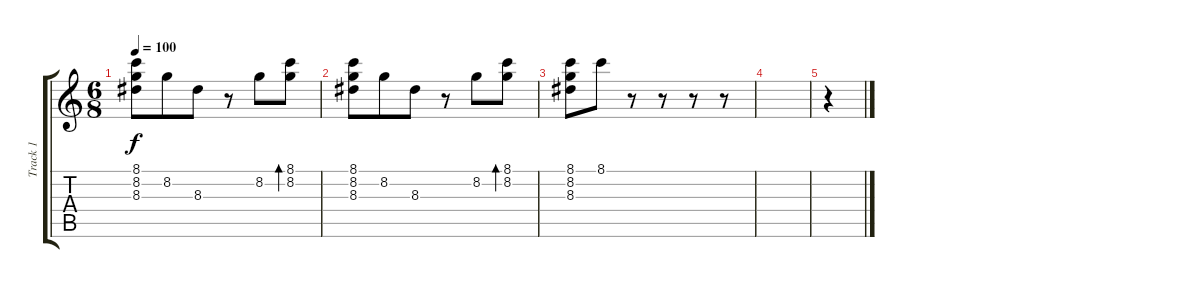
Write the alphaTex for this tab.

\track ("Track 1" "Track 1") {instrument acousticguitarsteel}
\staff {score tabs}
\tuning (E4 B3 G3 D3 A2 E2) {hide}
\ts (6 8)
\tempo 100
\clef g2
\ks c
(8.1 8.2 8.3).8{dy f} 8.2.8 8.3.8 r.8 8.2.8 (8.1 8.2).8{bd 240} |
(8.1 8.2 8.3).8 8.2.8 8.3.8 r.8 8.2.8 (8.1 8.2).8{bd 240} |
(8.1 8.2 8.3).8 8.1.8 r.8 r.8 r.8 r.8 |
|
r.4
